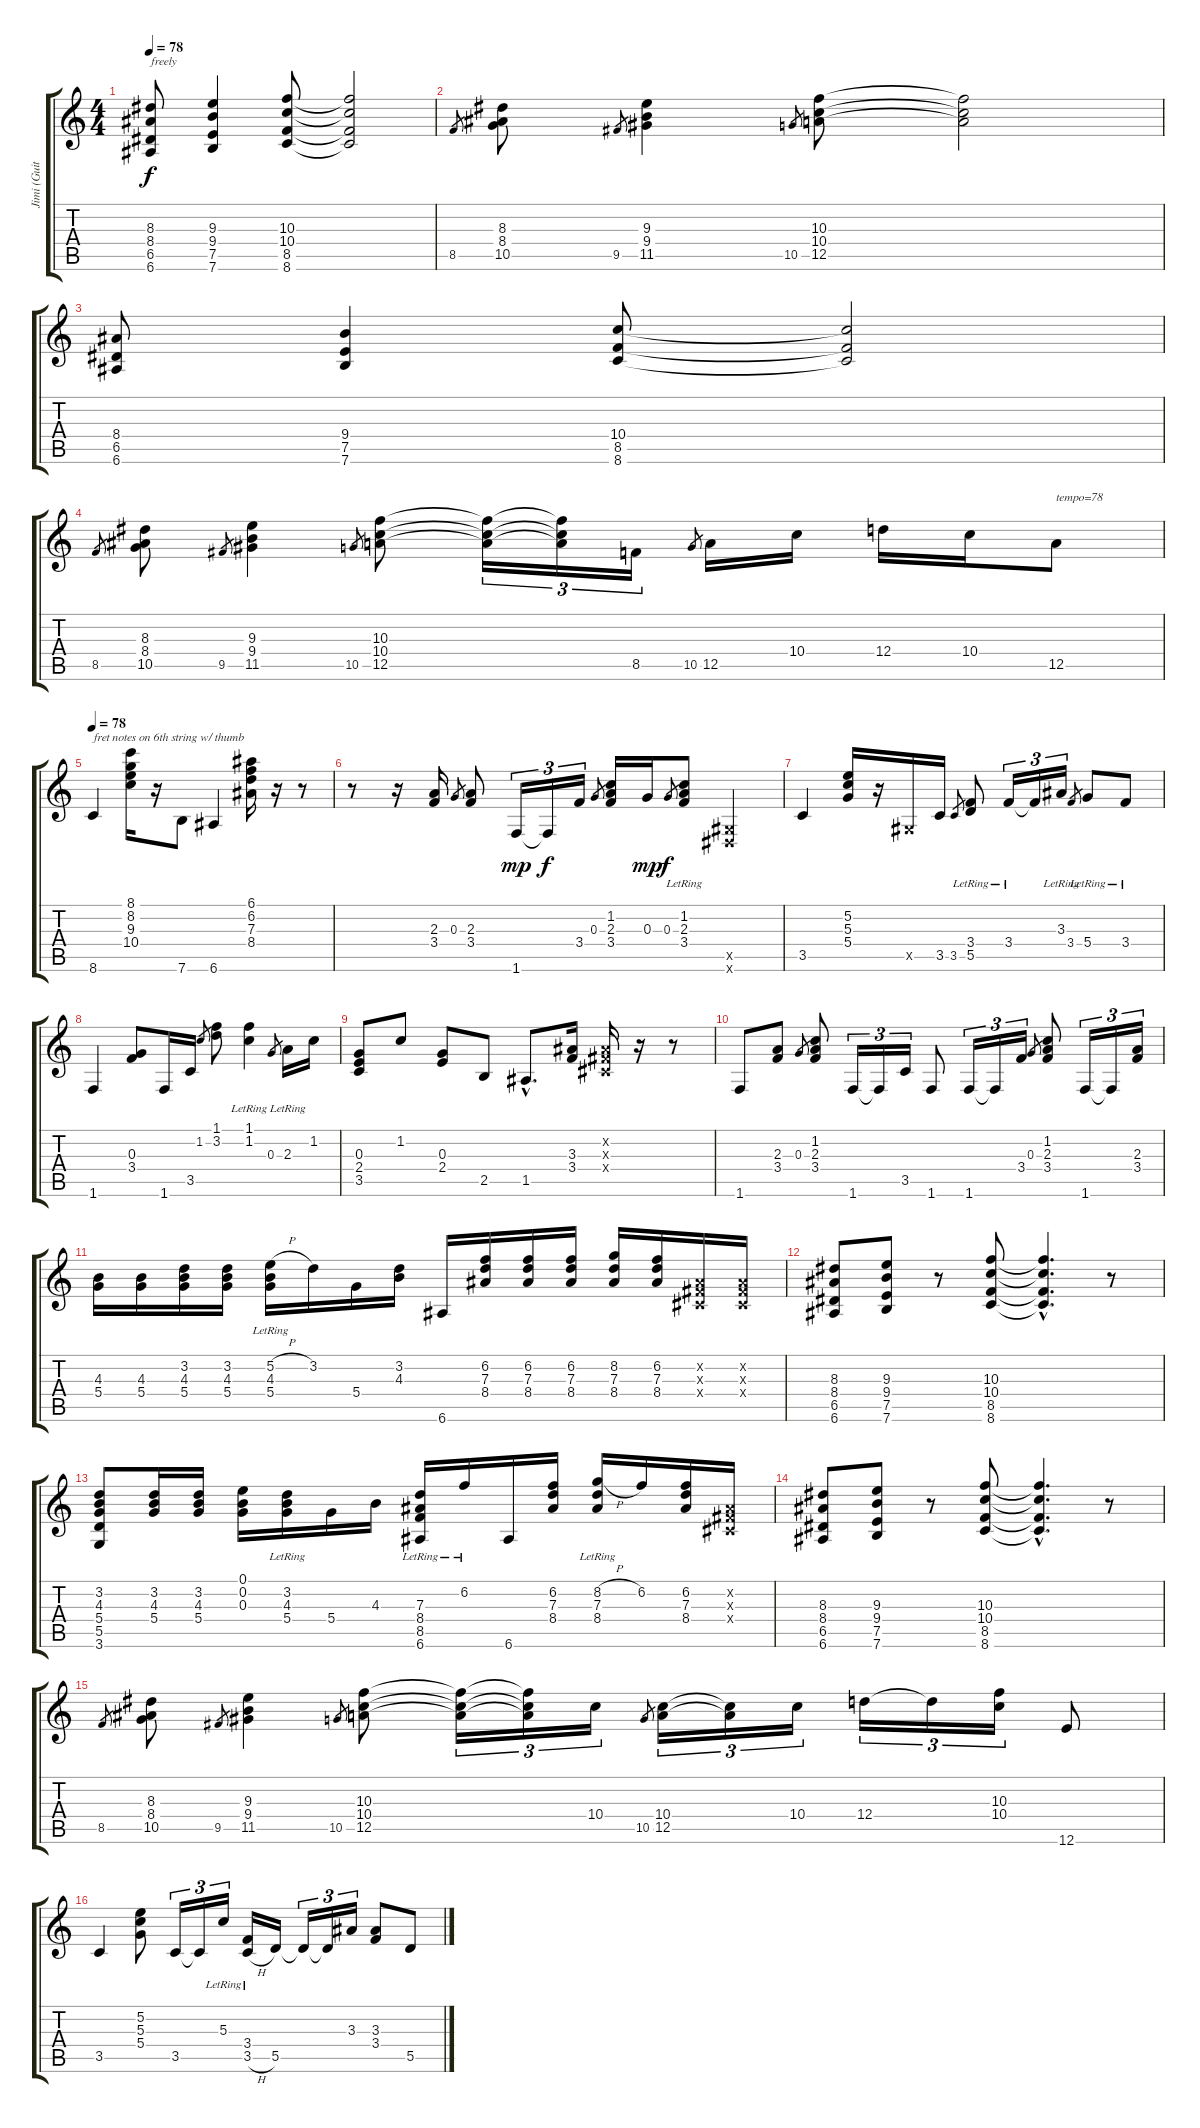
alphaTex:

\track ("Jimi (Guitar 1)" "Jimi (Guit") {instrument electricguitarclean}
\staff {score tabs}
\tuning (E4 B3 G3 D3 A2 E2) {hide}
\ts (4 4)
\tempo 78
\tempo 70
\tempo 78
\clef g2
\ks c
(8.3 8.4 6.5 6.6).8{txt "freely" dy f instrument electricguitarclean} (9.3 9.4 7.5 7.6).4 (10.3 10.4 8.5 8.6).8 (10.3{t} 10.4{t} 8.5{t} 8.6{t}).2 |
8.5.8{gr} (8.3 8.4 10.5).8 9.5.8{gr} (9.3 9.4 11.5).4 10.5.8{gr} (10.3 10.4 12.5).8 (10.3{t} 10.4{t} 12.5{t}).2 |
(8.4 6.5 6.6).8 (9.4 7.5 7.6).4 (10.4 8.5 8.6).8 (10.4{t} 8.5{t} 8.6{t}).2 |
8.5.8{gr} (8.3 8.4 10.5).8 9.5.8{gr} (9.3 9.4 11.5).4 10.5.8{gr} (10.3 10.4 12.5).8 (10.3{t} 10.4{t} 12.5{t}).16{tu (3 2)} (10.3{t} 10.4{t} 12.5{t}).16{tu (3 2)} 8.5.16{tu (3 2)} 10.5.8{gr} 12.5.16 10.4.16 12.4.16 10.4.16 12.5.8{txt "tempo=78"} |
\tempo 78
8.6.4{txt "fret notes on 6th string w/ thumb "} (8.1 8.2 9.3 10.4).16 r.16 7.6.8 6.6.4 (6.1 6.2 7.3 8.4).16 r.16 r.8 |
r.8 r.16 (2.3 3.4).16 0.3.8{gr} (2.3 3.4).8 1.6.16{tu (3 2) dy mp} 1.6{t}.16{tu (3 2) dy f} 3.4.16{tu (3 2)} 0.3.8{gr} (1.2 2.3 3.4).16 0.3.16{dy mp} 0.3.8{gr dy f} (1.2{lr} 2.3{lr} 3.4{lr}).8 (-1.5{x} -1.6{x}).4 |
3.5.4 (5.2 5.3 5.4).16 r.16 -1.5{x}.16 3.5.16 3.5.8{gr} (3.4{lr} 5.5{lr}).8 3.4{lr}.16{tu (3 2)} 3.4{t}.16{tu (3 2)} 3.3{lr}.16{tu (3 2)} 3.4.8{gr} 5.4{lr}.8 3.4{lr}.8 |
1.6.4 (0.3 3.4).8 1.6.16 3.5.16 1.2.8{gr} (1.1 3.2).8 (1.1{lr} 1.2{lr}).4 0.3.8{gr} 2.3{lr}.16 1.2.16 |
(0.3 2.4 3.5).8 1.2.8 (0.3 2.4).8 2.5.8 1.5{hac}.8{d} (3.3 3.4).16 (-1.2{x} -1.3{x} -1.4{x}).16 r.16 r.8 |
1.6.8 (2.3 3.4).8 0.3.8{gr} (1.2 2.3 3.4).8 1.6.16{tu (3 2)} 1.6{t}.16{tu (3 2)} 3.5.16{tu (3 2)} 1.6.8 1.6.16{tu (3 2)} 1.6{t}.16{tu (3 2)} 3.4.16{tu (3 2)} 0.3.8{gr} (1.2 2.3 3.4).8 1.6.16{tu (3 2)} 1.6{t}.16{tu (3 2)} (2.3 3.4).16{tu (3 2)} |
(4.3 5.4).16 (4.3 5.4).16 (3.2 4.3 5.4).16 (3.2 4.3 5.4).16 (5.2{h} 4.3{lr} 5.4{lr}).16 3.2.16 5.4.16 (3.2 4.3).16 6.6.16 (6.2 7.3 8.4).16 (6.2 7.3 8.4).16 (6.2 7.3 8.4).16 (8.2 7.3 8.4).16 (6.2 7.3 8.4).16 (-1.2{x} -1.3{x} -1.4{x}).16 (-1.2{x} -1.3{x} -1.4{x}).16 |
(8.3 8.4 6.5 6.6).8 (9.3 9.4 7.5 7.6).8 r.8 (10.3 10.4 8.5 8.6).8 (10.3{hac t} 10.4{hac t} 8.5{hac t} 8.6{hac t}).4{d} r.8 |
(3.2 4.3 5.4 5.5 3.6).8 (3.2 4.3 5.4).16 (3.2 4.3 5.4).16 (0.1 0.2 0.3).16 (3.2{lr} 4.3{lr} 5.4).16 5.4.16 4.3.16 (7.3 8.4{lr} 8.5{lr} 6.6).16 6.2{lr}.16 6.6.16 (6.2 7.3 8.4).16 (8.2{h} 7.3{lr} 8.4{lr}).16 6.2.16 (6.2 7.3 8.4).16 (-1.2{x} -1.3{x} -1.4{x}).16 |
(8.3 8.4 6.5 6.6).8 (9.3 9.4 7.5 7.6).8 r.8 (10.3 10.4 8.5 8.6).8 (10.3{hac t} 10.4{hac t} 8.5{hac t} 8.6{hac t}).4{d} r.8 |
8.5.8{gr} (8.3 8.4 10.5).8 9.5.8{gr} (9.3 9.4 11.5).4 10.5.8{gr} (10.3 10.4 12.5).8 (10.3{t} 10.4{t} 12.5{t}).16{tu (3 2)} (10.3{t} 10.4{t} 12.5{t}).16{tu (3 2)} 10.4.16{tu (3 2)} 10.5.8{gr} (10.4 12.5).16{tu (3 2)} (10.4{t} 12.5{t}).16{tu (3 2)} 10.4.16{tu (3 2)} 12.4.16{tu (3 2)} 12.4{t}.16{tu (3 2)} (10.3 10.4).16{tu (3 2)} 12.6.8 |
3.5.4 (5.2 5.3 5.4).8 3.5.16{tu (3 2)} 3.5{t}.16{tu (3 2)} 5.3{lr}.16{tu (3 2)} (3.4{lr} 3.5{h}).16 5.5.16 5.5{t}.16{tu (3 2)} 5.5{t}.16{tu (3 2)} 3.3.16{tu (3 2)} (3.3 3.4).8 5.5.8
